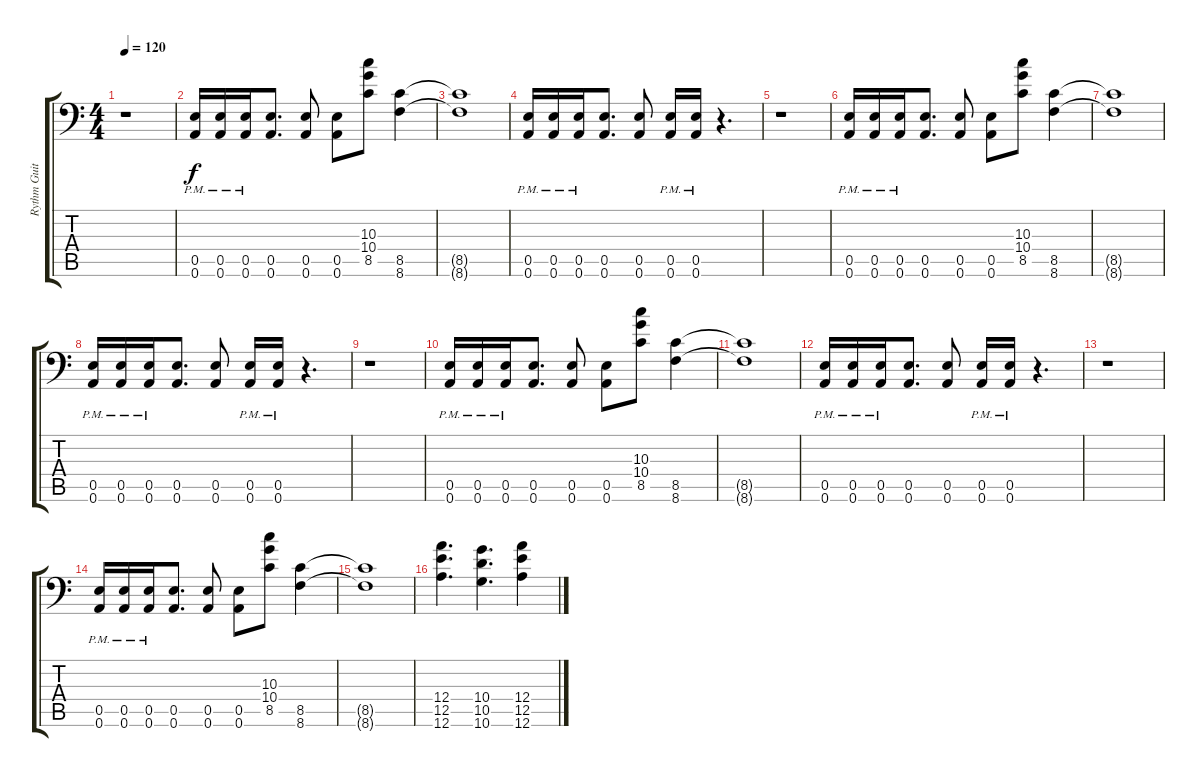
\track ("Rythm Guitar" "Rythm Guit") {instrument distortionguitar}
\staff {score tabs}
\tuning (B3 Gb3 D3 A2 E2 A1) {hide}
\ts (4 4)
\tempo 120
\clef f4
\ks c
r.1{dy f} |
(0.5{pm} 0.6{pm}).16 (0.5{pm} 0.6{pm}).16 (0.5{pm} 0.6{pm}).16 (0.5 0.6).8{d} (0.5 0.6).8 (0.5 0.6).8 (10.3 10.4 8.5).8 (8.5 8.6).4 |
(8.5{t} 8.6{t}).1 |
(0.5{pm} 0.6{pm}).16 (0.5{pm} 0.6{pm}).16 (0.5{pm} 0.6{pm}).16 (0.5 0.6).8{d} (0.5 0.6).8 (0.5{pm} 0.6{pm}).16 (0.5{pm} 0.6{pm}).16 r.4{d} |
r.1 |
(0.5{pm} 0.6{pm}).16 (0.5{pm} 0.6{pm}).16 (0.5{pm} 0.6{pm}).16 (0.5 0.6).8{d} (0.5 0.6).8 (0.5 0.6).8 (10.3 10.4 8.5).8 (8.5 8.6).4 |
(8.5{t} 8.6{t}).1 |
(0.5{pm} 0.6{pm}).16 (0.5{pm} 0.6{pm}).16 (0.5{pm} 0.6{pm}).16 (0.5 0.6).8{d} (0.5 0.6).8 (0.5{pm} 0.6{pm}).16 (0.5{pm} 0.6{pm}).16 r.4{d} |
r.1 |
(0.5{pm} 0.6{pm}).16 (0.5{pm} 0.6{pm}).16 (0.5{pm} 0.6{pm}).16 (0.5 0.6).8{d} (0.5 0.6).8 (0.5 0.6).8 (10.3 10.4 8.5).8 (8.5 8.6).4 |
(8.5{t} 8.6{t}).1 |
(0.5{pm} 0.6{pm}).16 (0.5{pm} 0.6{pm}).16 (0.5{pm} 0.6{pm}).16 (0.5 0.6).8{d} (0.5 0.6).8 (0.5{pm} 0.6{pm}).16 (0.5{pm} 0.6{pm}).16 r.4{d} |
r.1 |
(0.5{pm} 0.6{pm}).16 (0.5{pm} 0.6{pm}).16 (0.5{pm} 0.6{pm}).16 (0.5 0.6).8{d} (0.5 0.6).8 (0.5 0.6).8 (10.3 10.4 8.5).8 (8.5 8.6).4 |
(8.5{t} 8.6{t}).1 |
(12.4 12.5 12.6).4{d volume 10} (10.4 10.5 10.6).4{d} (12.4 12.5 12.6).4
